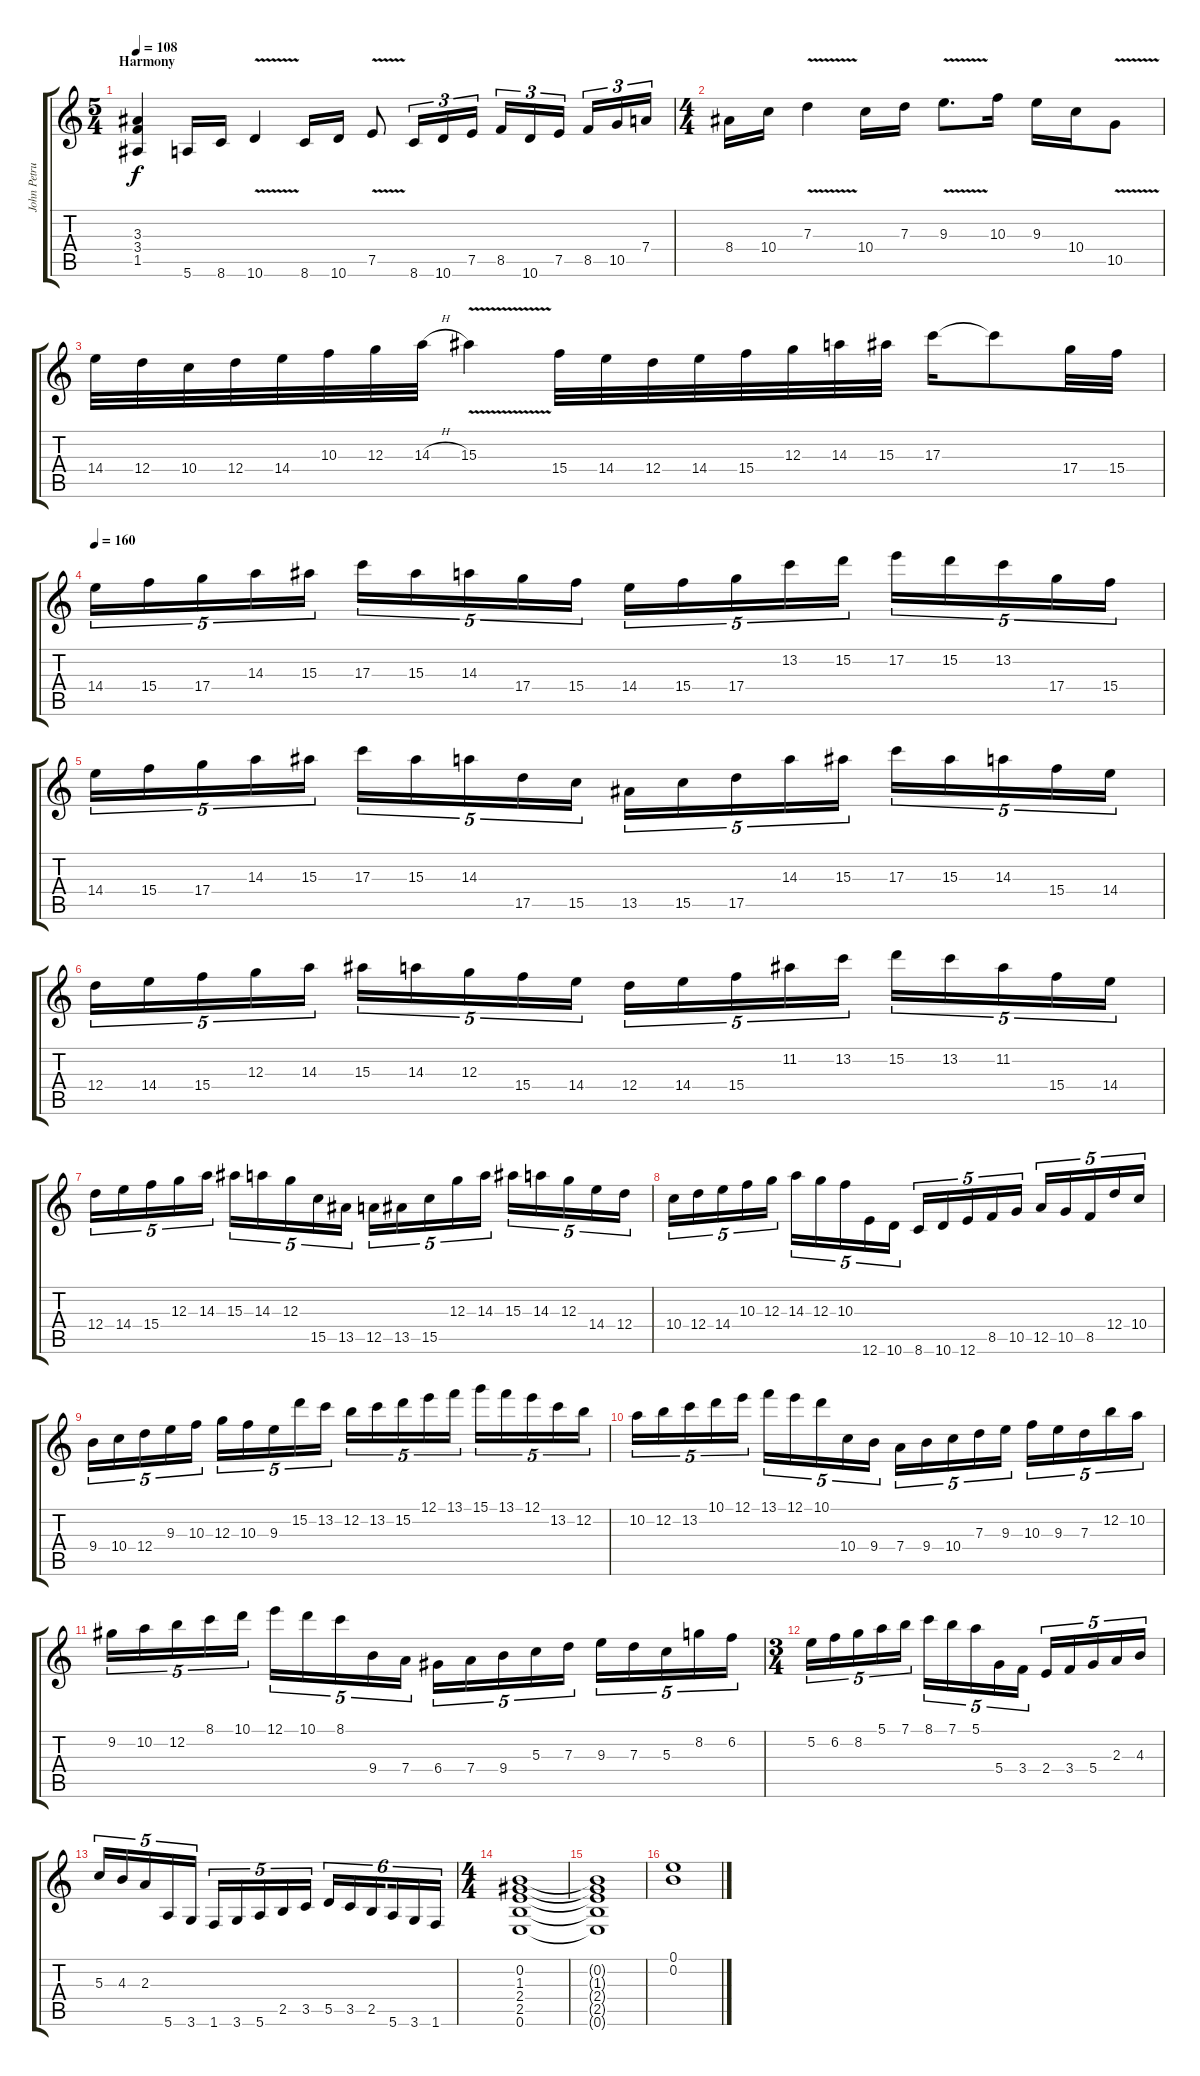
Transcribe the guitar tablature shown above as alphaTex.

\track ("John Petrucci (Guitar 1)" "John Petru") {instrument distortionguitar}
\staff {score tabs}
\tuning (E4 B3 G3 D3 A2 E2) {hide}
\ts (5 4)
\section ("" "Harmony")
\tempo 108
\clef g2
\ks c
(3.3 3.4 1.5).4{dy f} 5.6.16 8.6.16 10.6{v}.4 8.6.16 10.6.16 7.5{v}.8 8.6.16{tu (3 2)} 10.6.16{tu (3 2)} 7.5.16{tu (3 2)} 8.5.16{tu (3 2)} 10.6.16{tu (3 2)} 7.5.16{tu (3 2) beam splitsecondary} 8.5.16{tu (3 2)} 10.5.16{tu (3 2)} 7.4.16{tu (3 2)} |
\ts (4 4)
8.4.16 10.4.16 7.3{v}.4 10.4.16 7.3.16 9.3{v}.8{d} 10.3.16 9.3.16 10.4.16 10.5{v}.8 |
14.4.32 12.4.32 10.4.32 12.4.32 14.4.32 10.3.32 12.3.32 14.3{h}.32 15.3{v}.4 15.4.32 14.4.32 12.4.32 14.4.32 15.4.32 12.3.32 14.3.32 15.3.32 17.3.16 17.3{t}.8 17.4.32 15.4.32 |
\tempo 160
14.4.16{tu (5 4)} 15.4.16{tu (5 4)} 17.4.16{tu (5 4)} 14.3.16{tu (5 4)} 15.3.16{tu (5 4)} 17.3.16{tu (5 4)} 15.3.16{tu (5 4)} 14.3.16{tu (5 4)} 17.4.16{tu (5 4)} 15.4.16{tu (5 4)} 14.4.16{tu (5 4)} 15.4.16{tu (5 4)} 17.4.16{tu (5 4)} 13.2.16{tu (5 4)} 15.2.16{tu (5 4)} 17.2.16{tu (5 4)} 15.2.16{tu (5 4)} 13.2.16{tu (5 4)} 17.4.16{tu (5 4)} 15.4.16{tu (5 4)} |
14.4.16{tu (5 4)} 15.4.16{tu (5 4)} 17.4.16{tu (5 4)} 14.3.16{tu (5 4)} 15.3.16{tu (5 4)} 17.3.16{tu (5 4)} 15.3.16{tu (5 4)} 14.3.16{tu (5 4)} 17.5.16{tu (5 4)} 15.5.16{tu (5 4)} 13.5.16{tu (5 4)} 15.5.16{tu (5 4)} 17.5.16{tu (5 4)} 14.3.16{tu (5 4)} 15.3.16{tu (5 4)} 17.3.16{tu (5 4)} 15.3.16{tu (5 4)} 14.3.16{tu (5 4)} 15.4.16{tu (5 4)} 14.4.16{tu (5 4)} |
12.4.16{tu (5 4)} 14.4.16{tu (5 4)} 15.4.16{tu (5 4)} 12.3.16{tu (5 4)} 14.3.16{tu (5 4)} 15.3.16{tu (5 4)} 14.3.16{tu (5 4)} 12.3.16{tu (5 4)} 15.4.16{tu (5 4)} 14.4.16{tu (5 4)} 12.4.16{tu (5 4)} 14.4.16{tu (5 4)} 15.4.16{tu (5 4)} 11.2.16{tu (5 4)} 13.2.16{tu (5 4)} 15.2.16{tu (5 4)} 13.2.16{tu (5 4)} 11.2.16{tu (5 4)} 15.4.16{tu (5 4)} 14.4.16{tu (5 4)} |
12.4.16{tu (5 4)} 14.4.16{tu (5 4)} 15.4.16{tu (5 4)} 12.3.16{tu (5 4)} 14.3.16{tu (5 4)} 15.3.16{tu (5 4)} 14.3.16{tu (5 4)} 12.3.16{tu (5 4)} 15.5.16{tu (5 4)} 13.5.16{tu (5 4)} 12.5.16{tu (5 4)} 13.5.16{tu (5 4)} 15.5.16{tu (5 4)} 12.3.16{tu (5 4)} 14.3.16{tu (5 4)} 15.3.16{tu (5 4)} 14.3.16{tu (5 4)} 12.3.16{tu (5 4)} 14.4.16{tu (5 4)} 12.4.16{tu (5 4)} |
10.4.16{tu (5 4)} 12.4.16{tu (5 4)} 14.4.16{tu (5 4)} 10.3.16{tu (5 4)} 12.3.16{tu (5 4)} 14.3.16{tu (5 4)} 12.3.16{tu (5 4)} 10.3.16{tu (5 4)} 12.6.16{tu (5 4)} 10.6.16{tu (5 4)} 8.6.16{tu (5 4)} 10.6.16{tu (5 4)} 12.6.16{tu (5 4)} 8.5.16{tu (5 4)} 10.5.16{tu (5 4)} 12.5.16{tu (5 4)} 10.5.16{tu (5 4)} 8.5.16{tu (5 4)} 12.4.16{tu (5 4)} 10.4.16{tu (5 4)} |
9.4.16{tu (5 4)} 10.4.16{tu (5 4)} 12.4.16{tu (5 4)} 9.3.16{tu (5 4)} 10.3.16{tu (5 4)} 12.3.16{tu (5 4)} 10.3.16{tu (5 4)} 9.3.16{tu (5 4)} 15.2.16{tu (5 4)} 13.2.16{tu (5 4)} 12.2.16{tu (5 4)} 13.2.16{tu (5 4)} 15.2.16{tu (5 4)} 12.1.16{tu (5 4)} 13.1.16{tu (5 4)} 15.1.16{tu (5 4)} 13.1.16{tu (5 4)} 12.1.16{tu (5 4)} 13.2.16{tu (5 4)} 12.2.16{tu (5 4)} |
10.2.16{tu (5 4)} 12.2.16{tu (5 4)} 13.2.16{tu (5 4)} 10.1.16{tu (5 4)} 12.1.16{tu (5 4)} 13.1.16{tu (5 4)} 12.1.16{tu (5 4)} 10.1.16{tu (5 4)} 10.4.16{tu (5 4)} 9.4.16{tu (5 4)} 7.4.16{tu (5 4)} 9.4.16{tu (5 4)} 10.4.16{tu (5 4)} 7.3.16{tu (5 4)} 9.3.16{tu (5 4)} 10.3.16{tu (5 4)} 9.3.16{tu (5 4)} 7.3.16{tu (5 4)} 12.2.16{tu (5 4)} 10.2.16{tu (5 4)} |
9.2.16{tu (5 4)} 10.2.16{tu (5 4)} 12.2.16{tu (5 4)} 8.1.16{tu (5 4)} 10.1.16{tu (5 4)} 12.1.16{tu (5 4)} 10.1.16{tu (5 4)} 8.1.16{tu (5 4)} 9.4.16{tu (5 4)} 7.4.16{tu (5 4)} 6.4.16{tu (5 4)} 7.4.16{tu (5 4)} 9.4.16{tu (5 4)} 5.3.16{tu (5 4)} 7.3.16{tu (5 4)} 9.3.16{tu (5 4)} 7.3.16{tu (5 4)} 5.3.16{tu (5 4)} 8.2.16{tu (5 4)} 6.2.16{tu (5 4)} |
\ts (3 4)
5.2.16{tu (5 4)} 6.2.16{tu (5 4)} 8.2.16{tu (5 4)} 5.1.16{tu (5 4)} 7.1.16{tu (5 4)} 8.1.16{tu (5 4)} 7.1.16{tu (5 4)} 5.1.16{tu (5 4)} 5.4.16{tu (5 4)} 3.4.16{tu (5 4)} 2.4.16{tu (5 4)} 3.4.16{tu (5 4)} 5.4.16{tu (5 4)} 2.3.16{tu (5 4)} 4.3.16{tu (5 4)} |
5.3.16{tu (5 4)} 4.3.16{tu (5 4)} 2.3.16{tu (5 4)} 5.6.16{tu (5 4)} 3.6.16{tu (5 4)} 1.6.16{tu (5 4)} 3.6.16{tu (5 4)} 5.6.16{tu (5 4)} 2.5.16{tu (5 4)} 3.5.16{tu (5 4)} 5.5.16{tu (6 4)} 3.5.16{tu (6 4)} 2.5.16{tu (6 4) beam splitsecondary} 5.6.16{tu (6 4)} 3.6.16{tu (6 4)} 1.6.16{tu (6 4)} |
\ts (4 4)
(0.2 1.3 2.4 2.5 0.6).1 |
(0.2{t} 1.3{t} 2.4{t} 2.5{t} 0.6{t}).1 |
(0.1 0.2).1
